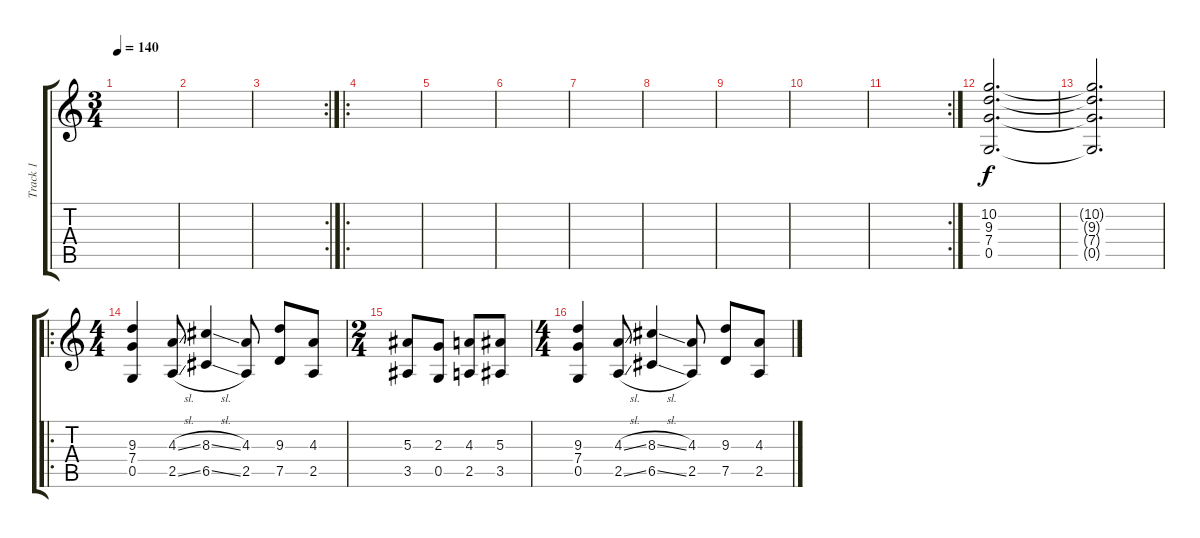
\track ("Track 1" "Track 1") {instrument overdrivenguitar}
\staff {score tabs}
\tuning (D4 A3 F3 C3 G2 D2) {hide}
\ts (3 4)
\tempo 140
\clef g2
\ks c
|
|
\rc 2
|
\ro
|
|
|
|
|
|
|
\rc 2
|
(10.2 9.3 7.4 0.5).2{d balance 8} |
(10.2{t} 9.3{t} 7.4{t} 0.5{t}).2{d} |
\ro
\ts (4 4)
(9.3 7.4 0.5).4 (4.3{sl} 2.5{sl}).8 (8.3{sl} 6.5{sl}).4 (4.3 2.5).8 (9.3 7.5).8 (4.3 2.5).8 |
\ts (2 4)
(5.3 3.5).8 (2.3 0.5).8 (4.3 2.5).8 (5.3 3.5).8 |
\ts (4 4)
(9.3 7.4 0.5).4 (4.3{sl} 2.5{sl}).8 (8.3{sl} 6.5{sl}).4 (4.3 2.5).8 (9.3 7.5).8 (4.3 2.5).8
